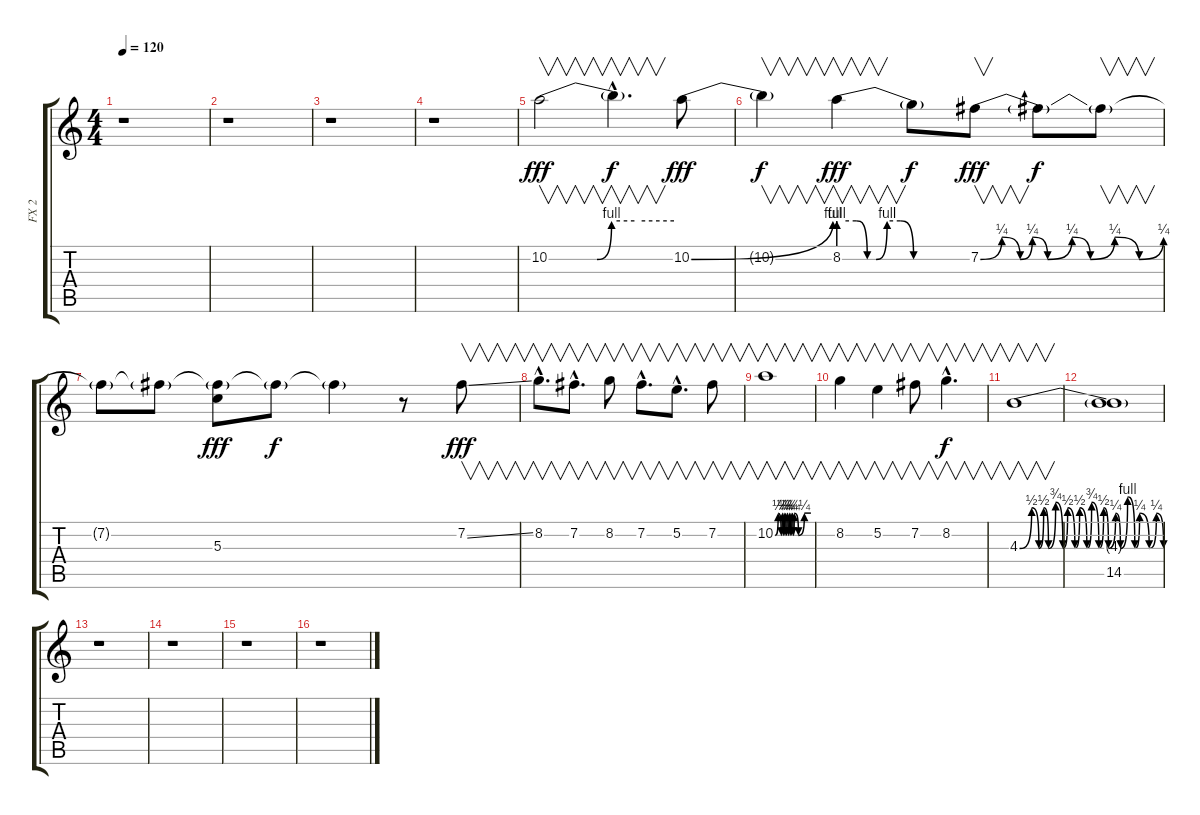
\track ("FX 2" "FX 2") {instrument overdrivenguitar}
\staff {score tabs}
\tuning (E4 B3 G3 D3 A2 E2) {hide}
\ts (4 4)
\tempo 120
\clef g2
\ks c
r.1{dy fff} |
r.1 |
r.1 |
r.1 |
10.2{be (custom 0 0 8 0 23 0 30 4 41 4 60 4)}.2{v volume 12} 10.2{hac t}.4{v d dy f} 10.2{be (bend 0 0 60 4)}.8{dy fff} |
10.2{t}.4{v dy f} 8.2{be (custom 0 4 8 4 13 0 17 0 22 4 28 4 34 0 60 0)}.4{v dy fff} 8.2{t}.8{dy f} 7.2{be (custom 0 0 7 1 13 0 17 1 22 0 30 1 36 0 44 1 52 0 60 1)}.8{v dy fff} 7.2{t}.8{dy f} 7.2{t}.8{v} |
7.2{t}.8 7.2{t}.8 (7.2{t} 5.3).8{dy fff} 7.2{t}.8{dy f} 7.2{t}.4 r.8 7.2{ss}.8{v dy fff} |
8.2{hac}.8{v d} 7.2{hac}.8{v d} 8.2.8{v} 7.2{hac}.8{v d} 5.2{hac}.8{v d} 7.2.8{v} |
10.2{be (custom 0 0 5 1 10 0 12 1 14 0 16 1 18 0 20 1 22 0 24 1 26 0 28 1 30 0 32 1 39 0 49 1 60 1)}.1{v} |
8.2.4{v} 5.2.4{v} 7.2.8{v} 8.2{hac}.4{v d dy f} |
4.3{be (custom 0 0 5 2 8 0 10 2 12 0 15 3 18 0 20 2 23 0 25 2 28 0 30 3 33 0 35 2 37 0 40 1 42 0 45 4 48 0 50 1 54 0 57 1 60 0)}.1{v} |
(4.3{t} 14.5).1 |
r.1 |
r.1 |
r.1 |
r.1
